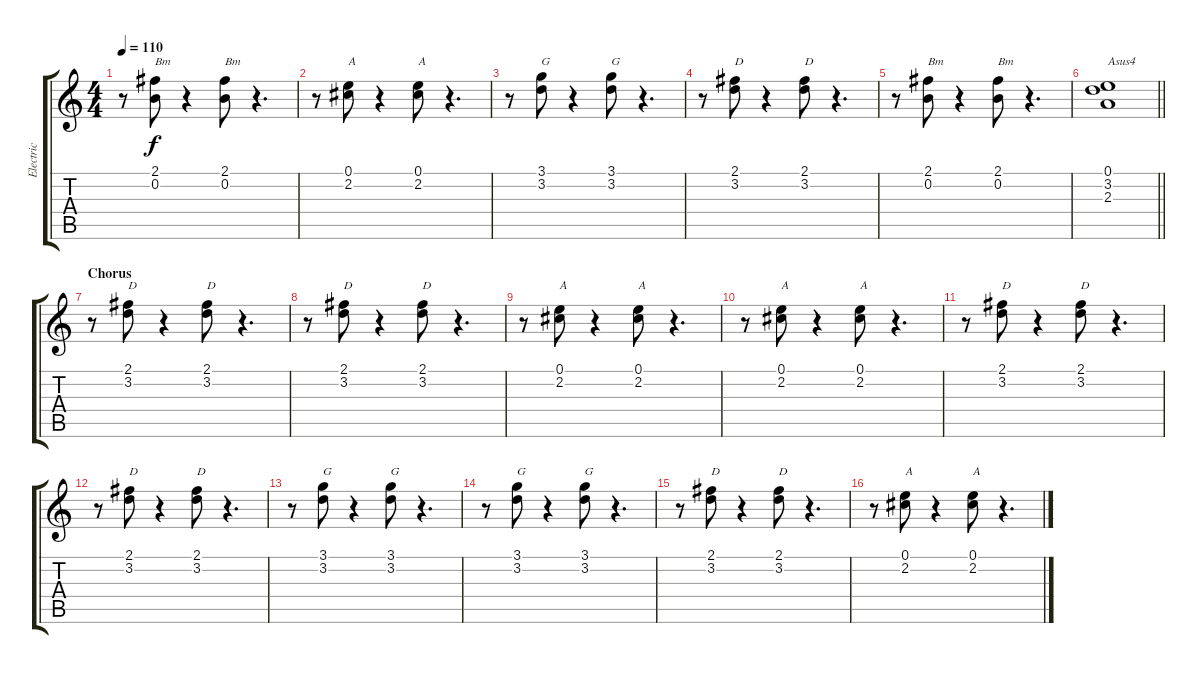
\track ("Electric" "Electric") {instrument overdrivenguitar}
\staff {score tabs}
\tuning (E4 B3 G3 D3 A2 E2) {hide}
\ts (4 4)
\tempo 110
\clef g2
\ks c
r.8{dy f} (2.1 0.2).8{txt "Bm"} r.4 (2.1 0.2).8{txt "Bm"} r.4{d} |
r.8 (0.1 2.2).8{txt "A"} r.4 (0.1 2.2).8{txt "A"} r.4{d} |
r.8 (3.1 3.2).8{txt "G"} r.4 (3.1 3.2).8{txt "G"} r.4{d} |
r.8 (2.1 3.2).8{txt "D"} r.4 (2.1 3.2).8{txt "D"} r.4{d} |
r.8 (2.1 0.2).8{txt "Bm"} r.4 (2.1 0.2).8{txt "Bm"} r.4{d} |
\barLineRight lightlight
(0.1 3.2 2.3).1{txt "Asus4"} |
\section ("" "Chorus")
r.8 (2.1 3.2).8{txt "D"} r.4 (2.1 3.2).8{txt "D"} r.4{d} |
r.8 (2.1 3.2).8{txt "D"} r.4 (2.1 3.2).8{txt "D"} r.4{d} |
r.8 (0.1 2.2).8{txt "A"} r.4 (0.1 2.2).8{txt "A"} r.4{d} |
r.8 (0.1 2.2).8{txt "A"} r.4 (0.1 2.2).8{txt "A"} r.4{d} |
r.8 (2.1 3.2).8{txt "D"} r.4 (2.1 3.2).8{txt "D"} r.4{d} |
r.8 (2.1 3.2).8{txt "D"} r.4 (2.1 3.2).8{txt "D"} r.4{d} |
r.8 (3.1 3.2).8{txt "G"} r.4 (3.1 3.2).8{txt "G"} r.4{d} |
r.8 (3.1 3.2).8{txt "G"} r.4 (3.1 3.2).8{txt "G"} r.4{d} |
r.8 (2.1 3.2).8{txt "D"} r.4 (2.1 3.2).8{txt "D"} r.4{d} |
r.8 (0.1 2.2).8{txt "A"} r.4 (0.1 2.2).8{txt "A"} r.4{d}
